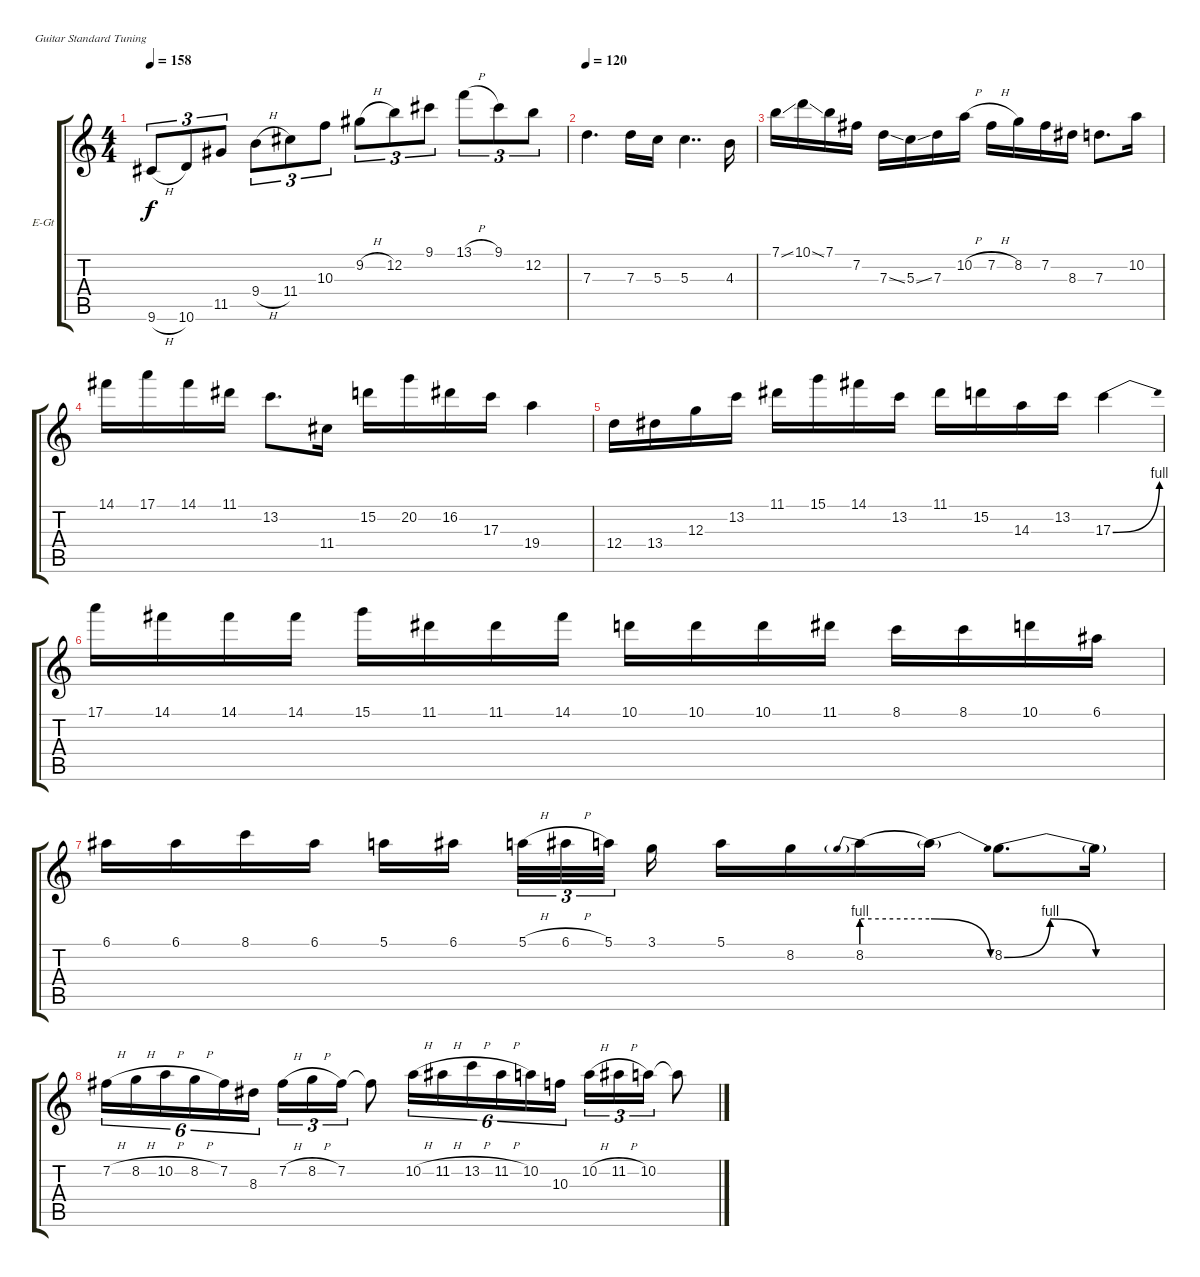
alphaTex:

\bracketExtendMode groupsimilarinstruments
\firstSystemTrackNameOrientation horizontal
\otherSystemsTrackNameOrientation horizontal
\track ("Guitar -" "E-Gt") {instrument distortionguitar}
\staff {score tabs}
\tuning (E4 B3 G3 D3 A2 E2)
\ts (4 4)
\tempo 158
\clef g2
\ks c
9.6{h}.8{tu (3 2) dy f} 10.6.8{tu (3 2)} 11.5.8{tu (3 2)} 9.4{h}.8{tu (3 2)} 11.4.8{tu (3 2)} 10.3.8{tu (3 2)} 9.2{h}.8{tu (3 2)} 12.2.8{tu (3 2)} 9.1.8{tu (3 2)} 13.1{h}.8{tu (3 2)} 9.1.8{tu (3 2)} 12.2.8{tu (3 2)} |
\tempo 120
7.3.4{d} 7.3.16 5.3.16 5.3.4{dd} 4.3.16 |
7.1{ss}.16 10.1{ss}.16 7.1.16 7.2.16 7.3{ss}.16 5.3{ss}.16 7.3.16 10.2{h}.16 7.2{h}.16 8.2.16 7.2.16 8.3.16 7.3.8{d} 10.2.16 |
14.1.16 17.1.16 14.1.16 11.1.16 13.2.8{d} 11.4.16 15.2.16 20.2.16 16.2.16 17.3.16 19.4.4 |
12.4.16 13.4.16 12.3.16 13.2.16 11.1.16 15.1.16 14.1.16 13.2.16 11.1.16 15.2.16 14.3.16 13.2.16 17.3{be (bend 0 0 60 4)}.4 |
17.1.16 14.1.16 14.1.16 14.1.16 15.1.16 11.1.16 11.1.16 14.1.16 10.1.16 10.1.16 10.1.16 11.1.16 8.1.16 8.1.16 10.1.16 6.1.16 |
6.1.16 6.1.16 8.1.16 6.1.16 5.1.16 6.1.16 5.1{h}.32{tu (3 2)} 6.1{h}.32{tu (3 2)} 5.1.32{tu (3 2)} 3.1.16 5.1.16 8.2.16 8.2{be (prebend 0 4 60 4)}.16 8.2{be (release 0 4 60 0) t}.16 8.2{be (bendrelease 0 0 30 4 30 4 60 0)}.8{d} 8.2{be (hold 0 0 60 0) t}.16 |
7.2{h}.16{tu (6 4)} 8.2{h}.16{tu (6 4)} 10.2{h}.16{tu (6 4)} 8.2{h}.16{tu (6 4)} 7.2.16{tu (6 4)} 8.3.16{tu (6 4)} 7.2{h}.16{tu (3 2)} 8.2{h}.16{tu (3 2)} 7.2.16{tu (3 2)} 7.2{t}.8 10.2{h}.16{tu (6 4)} 11.2{h}.16{tu (6 4)} 13.2{h}.16{tu (6 4)} 11.2{h}.16{tu (6 4)} 10.2.16{tu (6 4)} 10.3.16{tu (6 4)} 10.2{h}.16{tu (3 2)} 11.2{h}.16{tu (3 2)} 10.2.16{tu (3 2)} 10.2{t}.8
